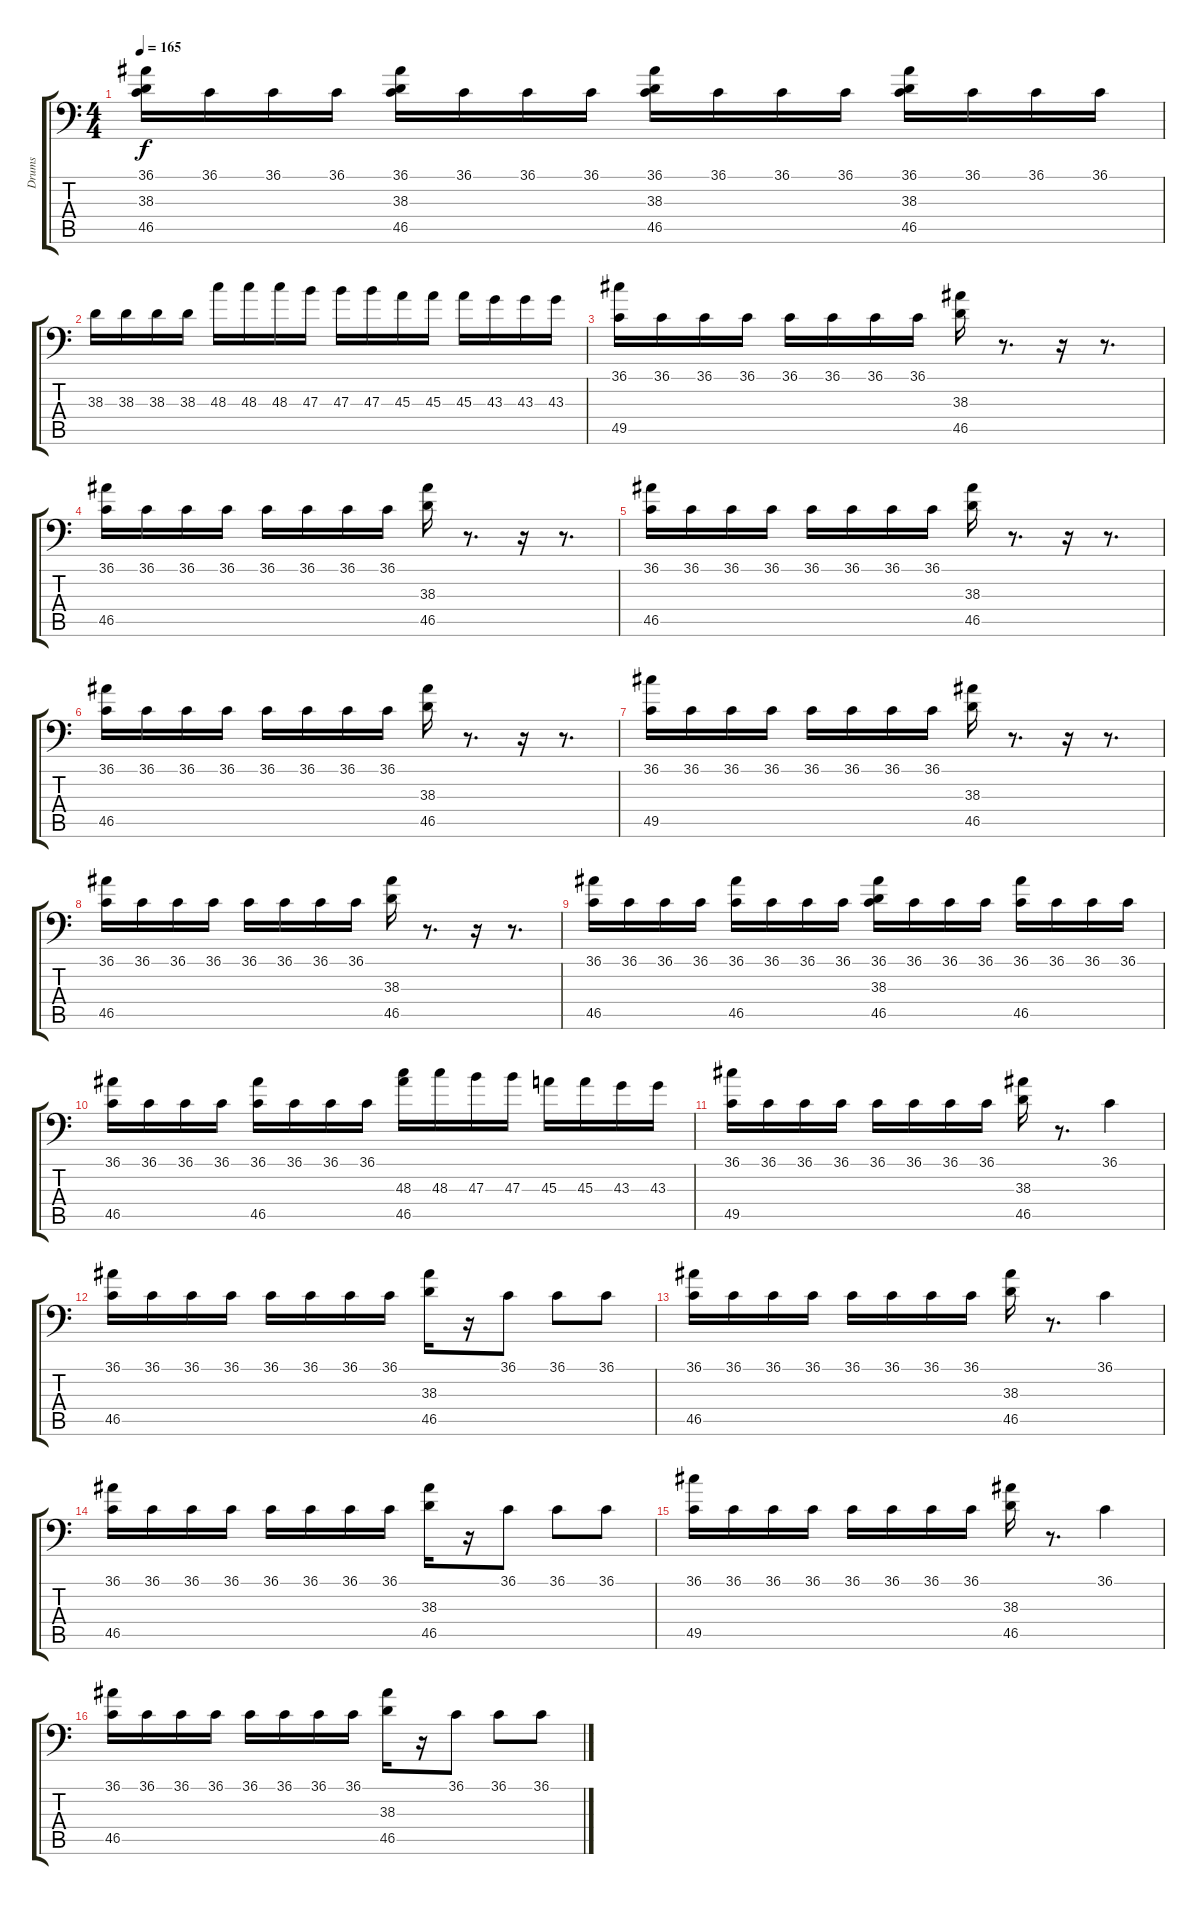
\track ("Drums" "Drums") {instrument acousticgrandpiano}
\staff {score tabs}
\tuning (C-1 C-1 C-1 C-1 C-1 C-1) {hide}
\ts (4 4)
\tempo 165
\clef f4
\ks c
(36.1 38.3 46.5).16{dy f} 36.1.16 36.1.16 36.1.16 (36.1 38.3 46.5).16 36.1.16 36.1.16 36.1.16 (36.1 38.3 46.5).16 36.1.16 36.1.16 36.1.16 (36.1 38.3 46.5).16 36.1.16 36.1.16 36.1.16 |
38.3.16 38.3.16 38.3.16 38.3.16 48.3.16 48.3.16 48.3.16 47.3.16 47.3.16 47.3.16 45.3.16 45.3.16 45.3.16 43.3.16 43.3.16 43.3.16 |
(36.1 49.5).16 36.1.16 36.1.16 36.1.16 36.1.16 36.1.16 36.1.16 36.1.16 (38.3 46.5).16 r.8{d} r.16 r.8{d} |
(36.1 46.5).16 36.1.16 36.1.16 36.1.16 36.1.16 36.1.16 36.1.16 36.1.16 (38.3 46.5).16 r.8{d} r.16 r.8{d} |
(36.1 46.5).16 36.1.16 36.1.16 36.1.16 36.1.16 36.1.16 36.1.16 36.1.16 (38.3 46.5).16 r.8{d} r.16 r.8{d} |
(36.1 46.5).16 36.1.16 36.1.16 36.1.16 36.1.16 36.1.16 36.1.16 36.1.16 (38.3 46.5).16 r.8{d} r.16 r.8{d} |
(36.1 49.5).16 36.1.16 36.1.16 36.1.16 36.1.16 36.1.16 36.1.16 36.1.16 (38.3 46.5).16 r.8{d} r.16 r.8{d} |
(36.1 46.5).16 36.1.16 36.1.16 36.1.16 36.1.16 36.1.16 36.1.16 36.1.16 (38.3 46.5).16 r.8{d} r.16 r.8{d} |
(36.1 46.5).16 36.1.16 36.1.16 36.1.16 (36.1 46.5).16 36.1.16 36.1.16 36.1.16 (36.1 38.3 46.5).16 36.1.16 36.1.16 36.1.16 (36.1 46.5).16 36.1.16 36.1.16 36.1.16 |
(36.1 46.5).16 36.1.16 36.1.16 36.1.16 (36.1 46.5).16 36.1.16 36.1.16 36.1.16 (48.3 46.5).16 48.3.16 47.3.16 47.3.16 45.3.16 45.3.16 43.3.16 43.3.16 |
(36.1 49.5).16 36.1.16 36.1.16 36.1.16 36.1.16 36.1.16 36.1.16 36.1.16 (38.3 46.5).16 r.8{d} 36.1.4 |
(36.1 46.5).16 36.1.16 36.1.16 36.1.16 36.1.16 36.1.16 36.1.16 36.1.16 (38.3 46.5).16 r.16 36.1.8 36.1.8 36.1.8 |
(36.1 46.5).16 36.1.16 36.1.16 36.1.16 36.1.16 36.1.16 36.1.16 36.1.16 (38.3 46.5).16 r.8{d} 36.1.4 |
(36.1 46.5).16 36.1.16 36.1.16 36.1.16 36.1.16 36.1.16 36.1.16 36.1.16 (38.3 46.5).16 r.16 36.1.8 36.1.8 36.1.8 |
(36.1 49.5).16 36.1.16 36.1.16 36.1.16 36.1.16 36.1.16 36.1.16 36.1.16 (38.3 46.5).16 r.8{d} 36.1.4 |
(36.1 46.5).16 36.1.16 36.1.16 36.1.16 36.1.16 36.1.16 36.1.16 36.1.16 (38.3 46.5).16 r.16 36.1.8 36.1.8 36.1.8
